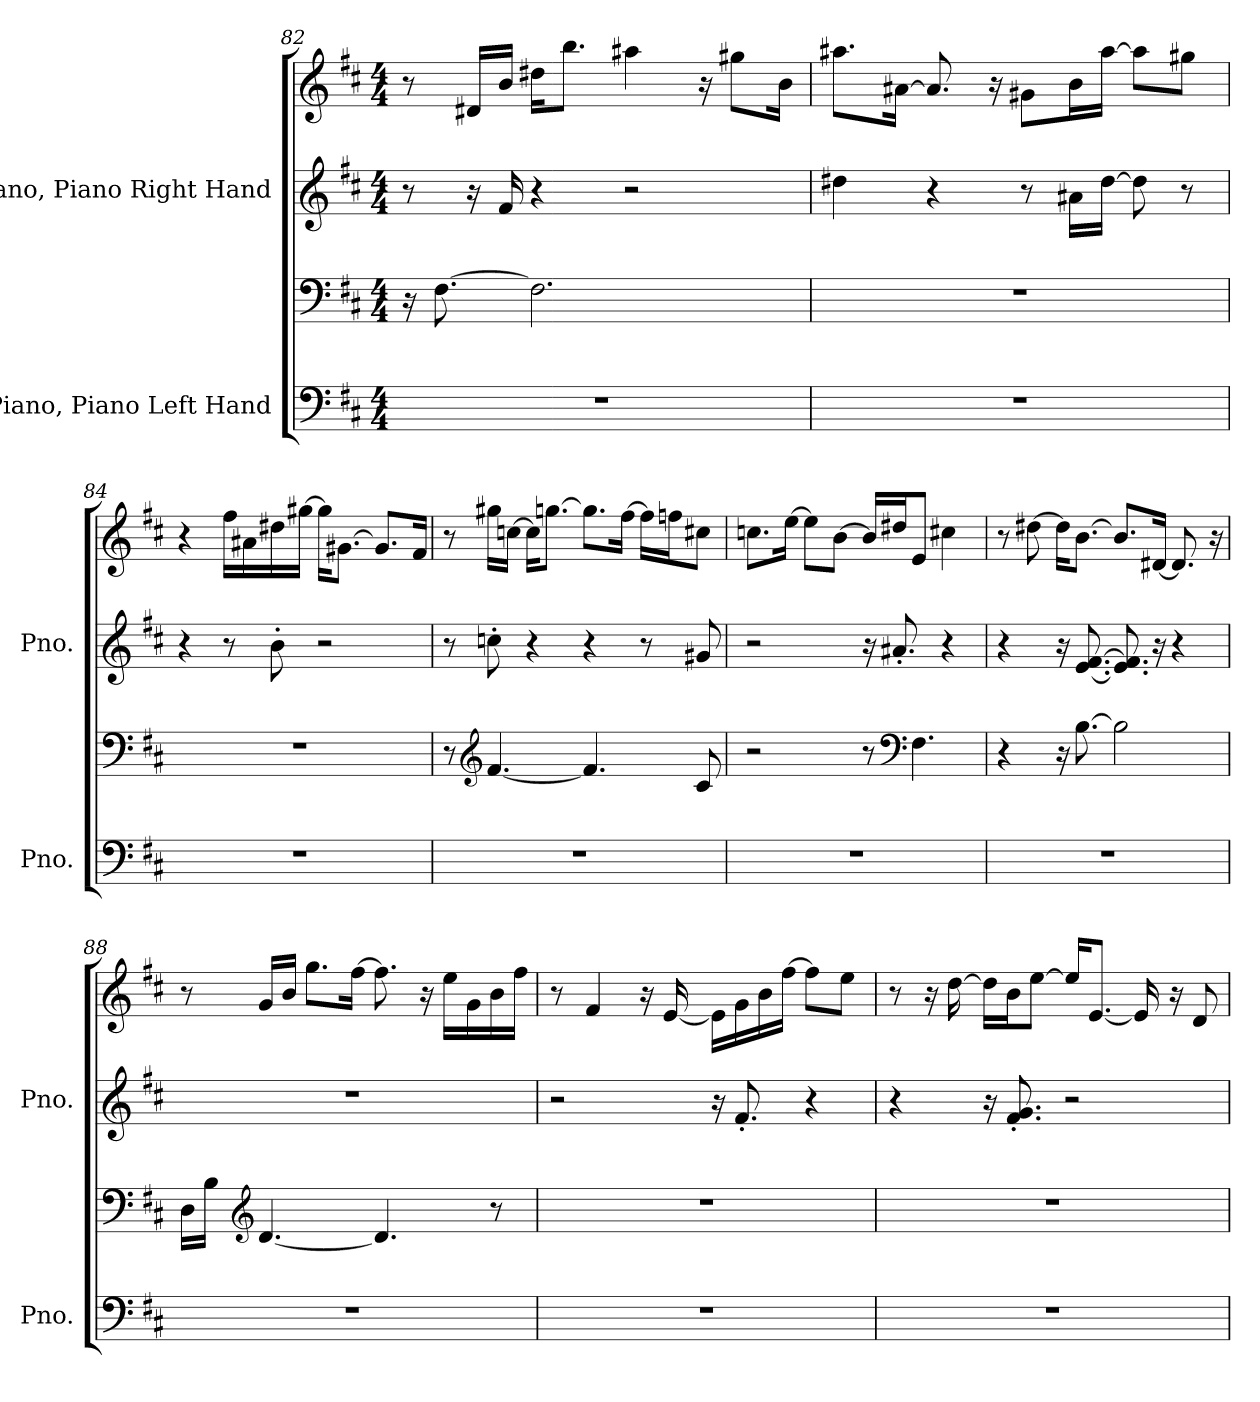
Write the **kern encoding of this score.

**kern	**kern	**kern	**kern
*part2	*part2	*part1	*part1
*staff4	*staff3	*staff2	*staff1
*I"Piano, Piano Left Hand	*	*I"Piano, Piano Right Hand	*
*I'Pno.	*	*I'Pno.	*
*clefF4	*clefF4	*clefG2	*clefG2
*k[f#c#]	*k[f#c#]	*k[f#c#]	*k[f#c#]
*M4/4	*M4/4	*M4/4	*M4/4
=82	=82	=82	=82
1r	16r	8r	8r
.	[8.F#\	.	.
.	.	16r	16d#X/LL
.	.	16f#/	16b/JJ
.	2.F#\]	4r	16dd#X\KL
.	.	.	8.bb\J
.	.	2r	4aa#X\
.	.	.	16r
.	.	.	8gg#X\L
.	.	.	16b\Jk
=83	=83	=83	=83
1r	1r	4dd#X\	8.aa#X\L
.	.	.	[16a#X\Jk
.	.	4r	8.a#/]
.	.	.	16r
.	.	8r	8g#X\L
.	.	16a#X\LL	16b\L
.	.	[16dd#\JJ	[16aa#\JJ
.	.	8dd#\]	8aa#\L]
.	.	8r	8gg#X\J
!!LO:LB:g=z
=84	=84	=84	=84
1r	1r	4r	4r
.	.	8r	16ff#\LL
.	.	.	16a#X\
.	.	8b'\	16dd#X\
.	.	.	[16gg#X\JJ
.	.	2r	16gg#\KL]
.	.	.	[8.g#X\J
.	.	.	8.g#/L]
.	.	.	16f#/Jk
=85	=85	=85	=85
1r	8r	8r	8r
*	*clefG2	*	*
.	[4.f#/	8ccn'\	16gg#X\LL
.	.	.	[16ccn\JJ
.	.	4r	16cc\KL]
.	.	.	[8.ggn\J
.	4.f#/]	4r	8.gg\L]
.	.	.	[16ff#\Jk
.	.	8r	16ff#\LL]
.	.	.	16ffn\J
.	8c#/	8g#X/	8cc#X\J
=86	=86	=86	=86
1r	2r	2r	8.ccn\L
.	.	.	[16ee\Jk
.	.	.	8ee\L]
.	.	.	[8b\J
.	8r	16r	16b/LL]
.	.	8.a#X'/	16dd#X/J
*	*clefF4	*	*
.	4.F#\	.	8e/J
.	.	4r	4cc#X\
!!LO:LB:g=z
=87	=87	=87	=87
1r	4r	4r	8r
.	.	.	[8dd#X\
.	16r	16r	16dd#\KL]
.	[8.B\	[8.e/ [8.f#/	[8.b\J
.	2B\]	8.e/] 8.f#/]	8.b/L]
.	.	16r	[16d#X/Jk
.	.	4r	8.d#/]
.	.	.	16r
=88	=88	=88	=88
1r	16D\LL	1r	8r
.	16B\JJ	.	.
*	*clefG2	*	*
.	[4.d/	.	16g/LL
.	.	.	16b/JJ
.	.	.	8.gg\L
.	.	.	[16ff#\Jk
.	4.d/]	.	8.ff#\]
.	.	.	16r
.	.	.	16ee\LL
.	.	.	16g\
.	8r	.	16b\
.	.	.	16ff#\JJ
=89	=89	=89	=89
1r	1r	2r	8r
.	.	.	4f#/
.	.	.	16r
.	.	.	[16e/
.	.	16r	16e\LL]
.	.	8.f#'/	16g\
.	.	.	16b\
.	.	.	[16ff#\JJ
.	.	4r	8ff#\L]
.	.	.	8ee\J
!!LO:PB:g=z
=90	=90	=90	=90
1r	1r	4r	8r
.	.	.	16r
.	.	.	[16dd\
.	.	16r	16dd\LL]
.	.	8.f#/' 8.g/'	16b\J
.	.	.	[8ee\J
.	.	2r	16ee/KL]
.	.	.	[8.e/J
.	.	.	16e/]
.	.	.	16r
.	.	.	8d/
=	=	=	=
*-	*-	*-	*-
